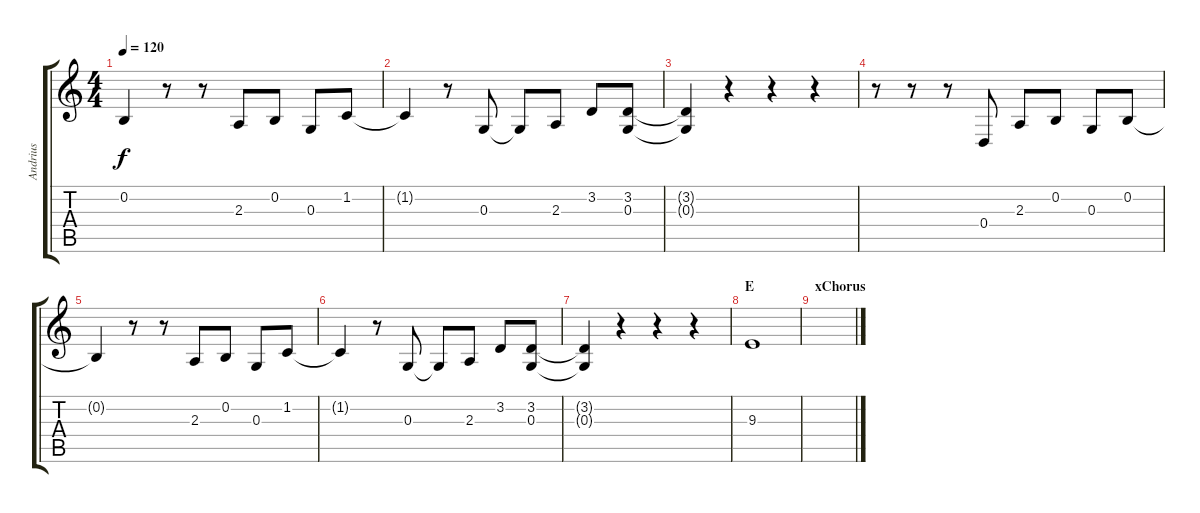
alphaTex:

\track ("Andrius" "Andrius") {instrument pad4choir}
\staff {score tabs}
\tuning (E4 B3 G3 D3 A2 E2) {hide}
\ts (4 4)
\tempo 120
\clef g2
\ks c
0.2{t}.4{dy f} r.8 r.8 2.3.8 0.2.8 0.3.8 1.2.8 |
1.2{t}.4 r.8 0.3.8 0.3{t}.8 2.3.8 3.2.8 (3.2 0.3).8 |
(3.2{t} 0.3{t}).4 r.4 r.4 r.4 |
r.8 r.8 r.8 0.4.8 2.3.8 0.2.8 0.3.8 0.2.8 |
0.2{t}.4 r.8 r.8 2.3.8 0.2.8 0.3.8 1.2.8 |
1.2{t}.4 r.8 0.3.8 0.3{t}.8 2.3.8 3.2.8 (3.2 0.3).8 |
(3.2{t} 0.3{t}).4 r.4 r.4 r.4 |
\section ("" "E")
9.3.1 |
\section ("" "xChorus")
